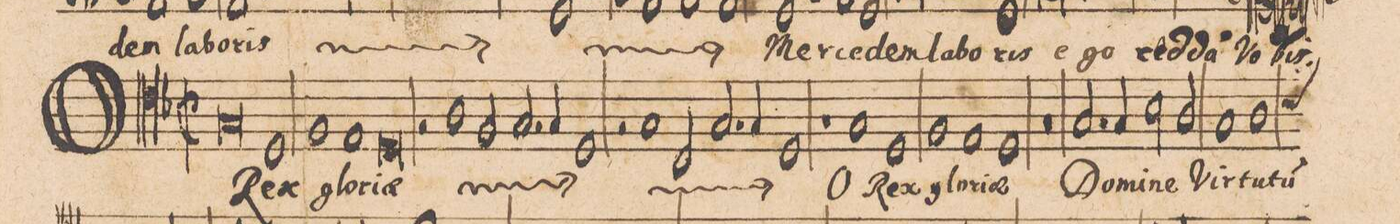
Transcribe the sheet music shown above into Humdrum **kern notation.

**kern	**text
*I"BASSVS.	*
*clefC4	*
*k[b-]	*
*met(C|)	*
*M2/1	*
0G	O
=2-	=2-
1D	Rex
1F	glo-
=3-	=3-
1E	-ri-
0D	-ae
=4-	=4-
*	*ij
2rG	.
1A\	O
=5-	=5-
2F/	Rex
2.G/	glo-
4G/	-ri-
=6-	=6-
1D	-ae
2rG	.
1G/	O
=7-	=7-
2C/	Rex
2.G/	glo-
4G/	-ri-
=8-	=8-
1D	-ae
*	*Xij
1rA	.
=9-	=9-
1G	O
1D	Rex
=10-	=10-
1F	glo-
1E	-ri-
=11-	=11-
1D	-ae
0rG	.
=12-	=12-
2.G/	Do-
4G/	-mi-
=13-	=13-
*2\right	*
2B-\	-ne
2A/	Vir-
1G	-tu-
=14-	=14-
*custos:B	*
1A	-t(um)
*-	*-
